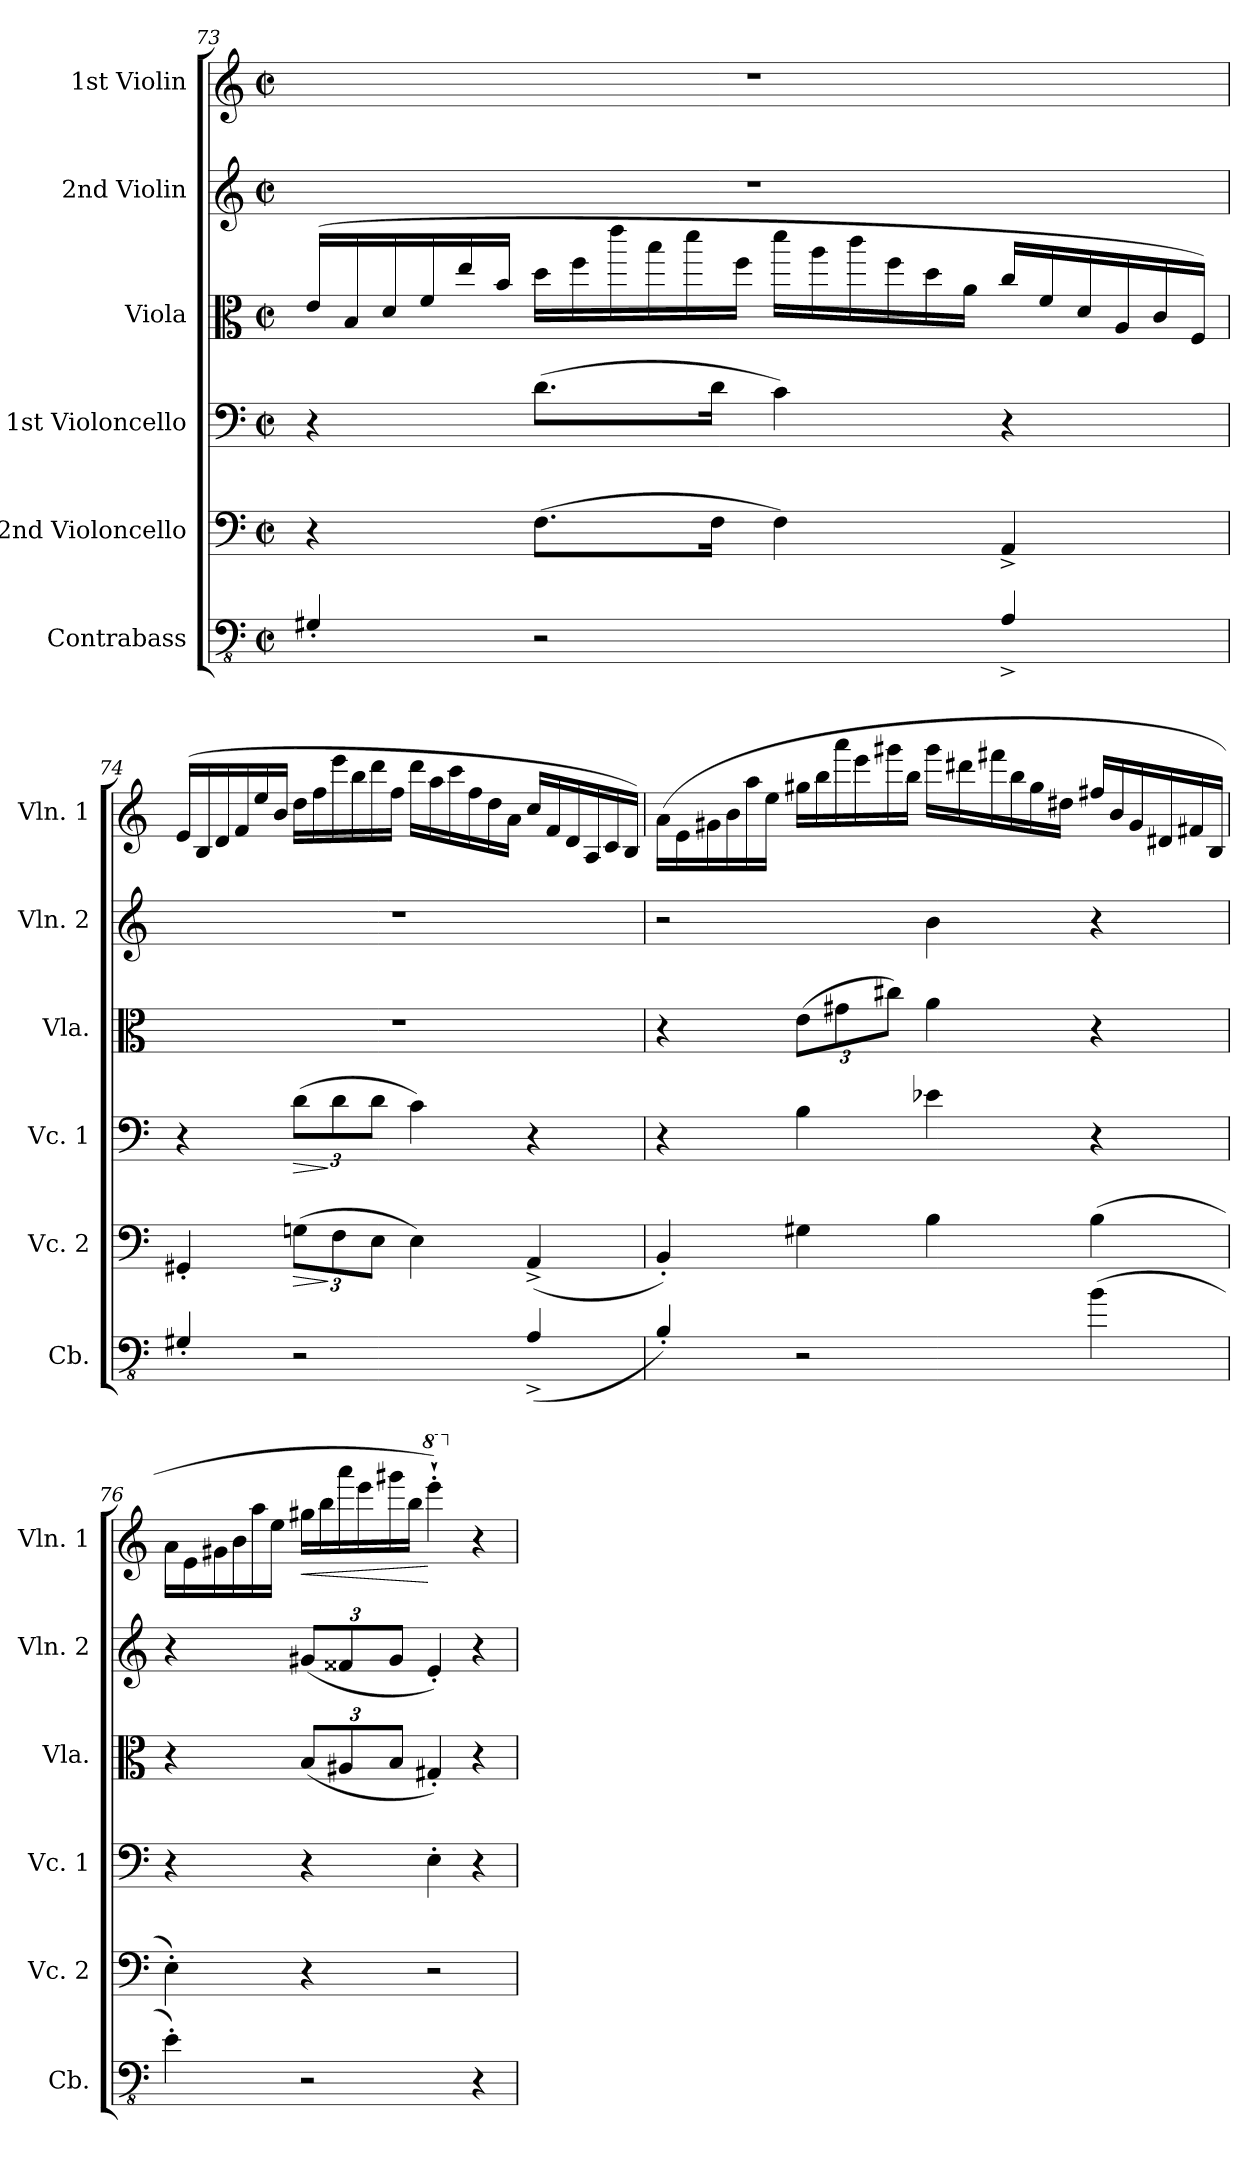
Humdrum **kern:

**kern	**kern	**dynam	**kern	**dynam	**kern	**kern	**kern	**dynam
*part6	*part5	*part5	*part4	*part4	*part3	*part2	*part1	*part1
*staff6	*staff5	*staff5	*staff4	*staff4	*staff3	*staff2	*staff1	*staff1
*I"Contrabass	*I"2nd Violoncello	*	*I"1st Violoncello	*	*I"Viola	*I"2nd Violin	*I"1st Violin	*
*I'Cb.	*I'Vc. 2	*	*I'Vc. 1	*	*I'Vla.	*I'Vln. 2	*I'Vln. 1	*
!!LO:LB:g=z
*clefFv4	*clefF4	*	*clefF4	*	*clefC3	*clefG2	*clefG2	*
*ITrd7c12	*	*	*	*	*	*	*	*
*k[]	*k[]	*	*k[]	*	*k[]	*k[]	*k[]	*
*M2/2	*M2/2	*	*M2/2	*	*M2/2	*M2/2	*M2/2	*
*met(c|)	*met(c|)	*	*met(c|)	*	*met(c|)	*met(c|)	*met(c|)	*
*	*	*	*	*	*Xtuplet	*	*	*
=73	=73	=73	=73	=73	=73	=73	=73	=73
4GGG#X'/	4r	.	4r	.	(24e/LL	1r	1r	.
.	.	.	.	.	24B/	.	.	.
.	.	.	.	.	24d/	.	.	.
.	.	.	.	.	24f/	.	.	.
.	.	.	.	.	24ee\	.	.	.
.	.	.	.	.	24b/JJ	.	.	.
2r	(8.F\L	.	(8.d\L	.	24dd\LL	.	.	.
.	.	.	.	.	24ff\	.	.	.
.	.	.	.	.	24eee\	.	.	.
.	.	.	.	.	24bb\	.	.	.
.	.	.	.	.	24ddd\	.	.	.
.	16F\Jk	.	16d\Jk	.	.	.	.	.
.	.	.	.	.	24ff\JJ	.	.	.
.	4F\)	.	4c\)	.	24ddd\LL	.	.	.
.	.	.	.	.	24aa\	.	.	.
.	.	.	.	.	24ccc\	.	.	.
.	.	.	.	.	24ff\	.	.	.
.	.	.	.	.	24dd\	.	.	.
.	.	.	.	.	24a\JJ	.	.	.
4AAA^/	4AA^/	.	4r	.	24cc\LL	.	.	.
.	.	.	.	.	24f/	.	.	.
.	.	.	.	.	24d/	.	.	.
.	.	.	.	.	24A/	.	.	.
.	.	.	.	.	24c/	.	.	.
.	.	.	.	.	24F/JJ)	.	.	.
!!LO:PB:g=z
=74	=74	=74	=74	=74	=74	=74	=74	=74
*	*	*	*	*	*	*	*Xtuplet	*
4GGG#X'/	4GG#X'/	.	4r	.	1r	1r	(24e/LL	.
.	.	.	.	.	.	.	24B/	.
.	.	.	.	.	.	.	24d/	.
.	.	.	.	.	.	.	24f/	.
.	.	.	.	.	.	.	24ee/	.
.	.	.	.	.	.	.	24b/JJ	.
*	*Xbrackettup	*	*	*	*	*	*	*
!	!	!LO:HP:b	!	!	!	!	!	!
*	*	*	*Xbrackettup	*	*	*	*	*
!	!	!	!	!LO:HP:b	!	!	!	!
2r	(12Gn\L	>	(12d\L	>	.	.	24dd\LL	.
.	.	.	.	.	.	.	24ff\	.
.	12F\	]	12d\	]	.	.	24eee\	.
.	.	.	.	.	.	.	24bb\	.
.	12E\J	.	12d\J	.	.	.	24ddd\	.
.	.	.	.	.	.	.	24ff\JJ	.
.	4E\)	.	4c\)	.	.	.	24ddd\LL	.
.	.	.	.	.	.	.	24aa\	.
.	.	.	.	.	.	.	24ccc\	.
.	.	.	.	.	.	.	24ff\	.
.	.	.	.	.	.	.	24dd\	.
.	.	.	.	.	.	.	24a\JJ	.
(4AAA^/	(4AA^/	.	4r	.	.	.	24cc/LL	.
.	.	.	.	.	.	.	24f/	.
.	.	.	.	.	.	.	24d/	.
.	.	.	.	.	.	.	24A/	.
.	.	.	.	.	.	.	24c/	.
.	.	.	.	.	.	.	24B/JJ)	.
!!LO:LB:g=z
=75	=75	=75	=75	=75	=75	=75	=75	=75
4BBB'/)	4BB'/)	.	4r	.	4r	2r	(24a\LL	.
.	.	.	.	.	.	.	24e\	.
.	.	.	.	.	.	.	24g#X\	.
.	.	.	.	.	.	.	24b\	.
.	.	.	.	.	.	.	24aa\	.
.	.	.	.	.	.	.	24ee\JJ	.
*	*	*	*	*	*tuplet	*	*	*
*	*	*	*	*	*Xbrackettup	*	*	*
2r	4G#X\	.	4B\	.	(12e\L	.	24gg#X\LL	.
.	.	.	.	.	.	.	24bb\	.
.	.	.	.	.	12g#X\	.	24aaa\	.
.	.	.	.	.	.	.	24eee\	.
.	.	.	.	.	12cc#X\J)	.	24ggg#X\	.
.	.	.	.	.	.	.	24bb\JJ	.
.	4B\	.	4e-X\	.	4a\	4b\	24ggg#\LL	.
.	.	.	.	.	.	.	24ddd#X\	.
.	.	.	.	.	.	.	24fff#X\	.
.	.	.	.	.	.	.	24bb\	.
.	.	.	.	.	.	.	24gg#\	.
.	.	.	.	.	.	.	24dd#X\JJ	.
(4BB\	(4B\	.	4r	.	4r	4r	24ff#X/LL	.
.	.	.	.	.	.	.	24b/	.
.	.	.	.	.	.	.	24g#/	.
.	.	.	.	.	.	.	24d#X/	.
.	.	.	.	.	.	.	24f#X/	.
.	.	.	.	.	.	.	24B/JJ	.
!!LO:PB:g=z
=76	=76	=76	=76	=76	=76	=76	=76	=76
4EE'\)	4E'\)	.	4r	.	4r	4r	24a\LL	.
.	.	.	.	.	.	.	24e\	.
.	.	.	.	.	.	.	24g#X\	.
.	.	.	.	.	.	.	24b\	.
.	.	.	.	.	.	.	24aa\	.
.	.	.	.	.	.	.	24ee\JJ	.
*	*	*	*	*	*	*Xbrackettup	*	*
!	!	!	!	!	!	!	!	!LO:HP:b
2r	4r	.	4r	.	(12B/L	(12g#X/L	24gg#X\LL	<
.	.	.	.	.	.	.	24bb\	.
.	.	.	.	.	12A#X/	12f##X/	24aaa\	.
.	.	.	.	.	.	.	24eee\	.
.	.	.	.	.	12B/J	12g#/J	24ggg#X\	.
.	.	.	.	.	.	.	24bb\JJ	.
*	*	*	*	*	*	*	*8va	*
.	2r	.	4E'\	.	4G#X'/)	4e'/)	4eeee`'\)	[
*	*	*	*	*	*	*	*X8va	*
4r	.	.	4r	.	4r	4r	4r	.
=	=	=	=	=	=	=	=	=
*-	*-	*-	*-	*-	*-	*-	*-	*-
